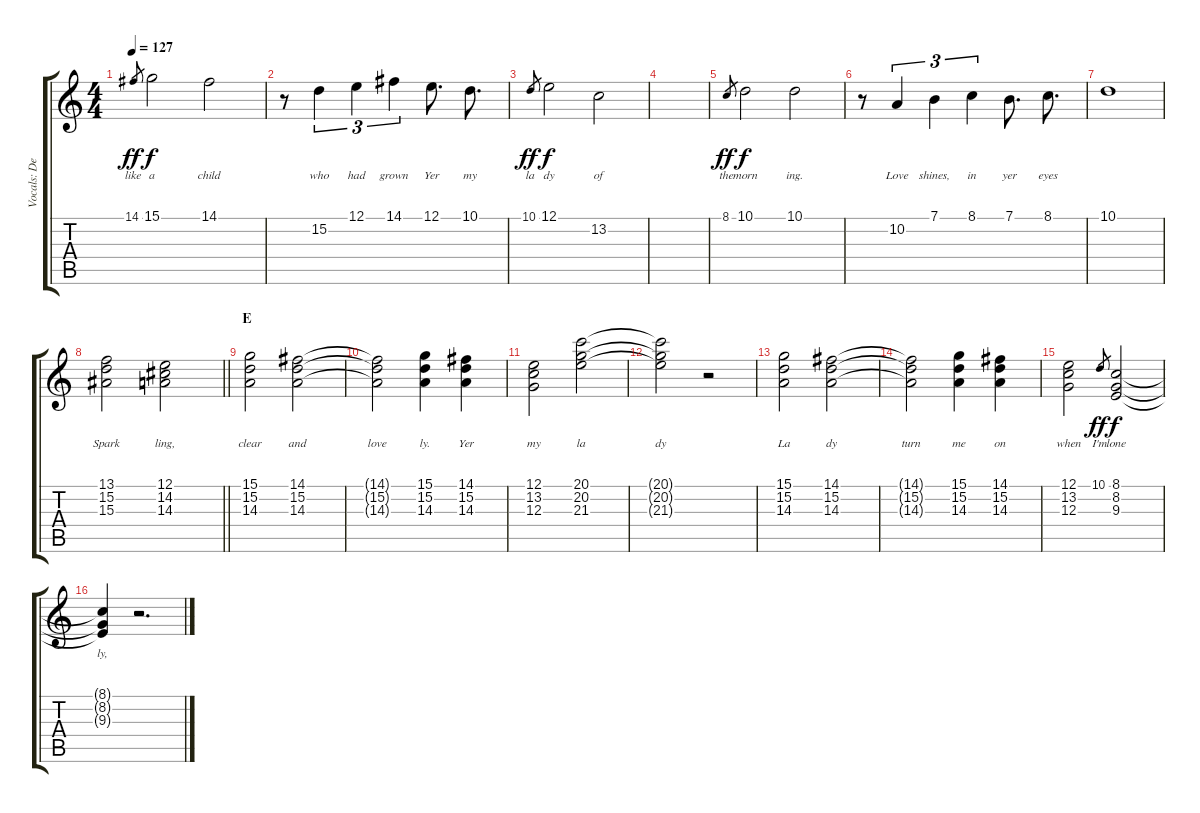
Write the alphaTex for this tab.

\track ("Vocals: Dennis" "Vocals: De") {instrument lead2sawtooth}
\staff {score tabs}
\tuning (E4 B3 G3 D3 A2 E2) {hide}
\ts (4 4)
\tempo 127
\clef g2
\ks c
14.1.8{lyrics (0 "like") lyrics (1 "") lyrics (2 "") lyrics (3 "") lyrics (4 "") gr dy ff} 15.1.2{lyrics (0 "a") lyrics (1 "") lyrics (2 "") lyrics (3 "") lyrics (4 "") dy f} 14.1.2{lyrics (0 "child") lyrics (1 "") lyrics (2 "") lyrics (3 "") lyrics (4 "")} |
r.8 15.2.4{tu (3 2) lyrics (0 "who") lyrics (1 "") lyrics (2 "") lyrics (3 "") lyrics (4 "")} 12.1.4{tu (3 2) lyrics (0 "had") lyrics (1 "") lyrics (2 "") lyrics (3 "") lyrics (4 "")} 14.1.4{tu (3 2) lyrics (0 "grown") lyrics (1 "") lyrics (2 "") lyrics (3 "") lyrics (4 "")} 12.1.8{d lyrics (0 "Yer") lyrics (1 "") lyrics (2 "") lyrics (3 "") lyrics (4 "")} 10.1.8{d lyrics (0 "my") lyrics (1 "") lyrics (2 "") lyrics (3 "") lyrics (4 "")} |
10.1.8{lyrics (0 "la") lyrics (1 "") lyrics (2 "") lyrics (3 "") lyrics (4 "") gr dy ff} 12.1.2{lyrics (0 "dy") lyrics (1 "") lyrics (2 "") lyrics (3 "") lyrics (4 "") dy f} 13.2.2{lyrics (0 "of") lyrics (1 "") lyrics (2 "") lyrics (3 "") lyrics (4 "")} |
|
8.1.8{lyrics (0 "the") lyrics (1 "") lyrics (2 "") lyrics (3 "") lyrics (4 "") gr dy ff} 10.1.2{lyrics (0 "morn") lyrics (1 "") lyrics (2 "") lyrics (3 "") lyrics (4 "") dy f} 10.1.2{lyrics (0 "ing.") lyrics (1 "") lyrics (2 "") lyrics (3 "") lyrics (4 "")} |
r.8 10.2.4{tu (3 2) lyrics (0 "Love") lyrics (1 "") lyrics (2 "") lyrics (3 "") lyrics (4 "")} 7.1.4{tu (3 2) lyrics (0 "shines,") lyrics (1 "") lyrics (2 "") lyrics (3 "") lyrics (4 "")} 8.1.4{tu (3 2) lyrics (0 "in") lyrics (1 "") lyrics (2 "") lyrics (3 "") lyrics (4 "")} 7.1.8{d lyrics (0 "yer") lyrics (1 "") lyrics (2 "") lyrics (3 "") lyrics (4 "")} 8.1.8{d lyrics (0 "eyes") lyrics (1 "") lyrics (2 "") lyrics (3 "") lyrics (4 "")} |
10.1.1{lyrics (0 "") lyrics (1 "") lyrics (2 "") lyrics (3 "") lyrics (4 "")} |
\barLineRight lightlight
(13.1 15.2 15.3).2{lyrics (0 "Spark") lyrics (1 "") lyrics (2 "") lyrics (3 "") lyrics (4 "")} (12.1 14.2 14.3).2{lyrics (0 "ling,") lyrics (1 "") lyrics (2 "") lyrics (3 "") lyrics (4 "")} |
\section ("" "E")
(15.1 15.2 14.3).2{lyrics (0 "clear") lyrics (1 "") lyrics (2 "") lyrics (3 "") lyrics (4 "")} (14.1 15.2 14.3).2{lyrics (0 "and") lyrics (1 "") lyrics (2 "") lyrics (3 "") lyrics (4 "")} |
(14.1{t} 15.2{t} 14.3{t}).2{lyrics (0 "love") lyrics (1 "") lyrics (2 "") lyrics (3 "") lyrics (4 "")} (15.1 15.2 14.3).4{lyrics (0 "ly.") lyrics (1 "") lyrics (2 "") lyrics (3 "") lyrics (4 "")} (14.1 15.2 14.3).4{lyrics (0 "Yer") lyrics (1 "") lyrics (2 "") lyrics (3 "") lyrics (4 "")} |
(12.1 13.2 12.3).2{lyrics (0 "my") lyrics (1 "") lyrics (2 "") lyrics (3 "") lyrics (4 "")} (20.1 20.2 21.3).2{lyrics (0 "la") lyrics (1 "") lyrics (2 "") lyrics (3 "") lyrics (4 "")} |
(20.1{t} 20.2{t} 21.3{t}).2{lyrics (0 "dy") lyrics (1 "") lyrics (2 "") lyrics (3 "") lyrics (4 "")} r.2 |
(15.1 15.2 14.3).2{lyrics (0 "La") lyrics (1 "") lyrics (2 "") lyrics (3 "") lyrics (4 "")} (14.1 15.2 14.3).2{lyrics (0 "dy") lyrics (1 "") lyrics (2 "") lyrics (3 "") lyrics (4 "")} |
(14.1{t} 15.2{t} 14.3{t}).2{lyrics (0 "turn") lyrics (1 "") lyrics (2 "") lyrics (3 "") lyrics (4 "")} (15.1 15.2 14.3).4{lyrics (0 "me") lyrics (1 "") lyrics (2 "") lyrics (3 "") lyrics (4 "")} (14.1 15.2 14.3).4{lyrics (0 "on") lyrics (1 "") lyrics (2 "") lyrics (3 "") lyrics (4 "")} |
(12.1 13.2 12.3).2{lyrics (0 "when") lyrics (1 "") lyrics (2 "") lyrics (3 "") lyrics (4 "")} 10.1.8{lyrics (0 "I'm") lyrics (1 "") lyrics (2 "") lyrics (3 "") lyrics (4 "") gr dy ff} (8.1 8.2 9.3).2{lyrics (0 "lone") lyrics (1 "") lyrics (2 "") lyrics (3 "") lyrics (4 "") dy f} |
(8.1{t} 8.2{t} 9.3{t}).4{lyrics (0 "ly,") lyrics (1 "") lyrics (2 "") lyrics (3 "") lyrics (4 "")} r.2{d}
